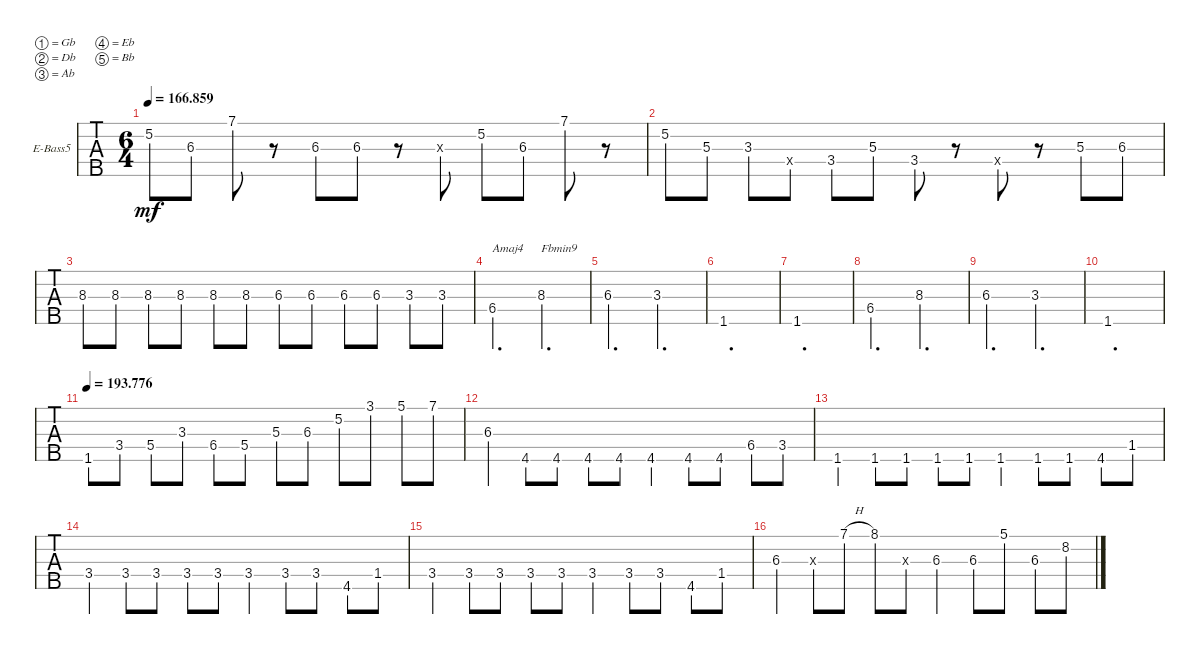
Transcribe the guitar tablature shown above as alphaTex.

\defaultSystemsLayout 4
\bracketExtendMode groupsimilarinstruments
\firstSystemTrackNameOrientation horizontal
\otherSystemsTrackNameOrientation horizontal
\track ("Electric Bass" "E-Bass5") {multiBarRest instrument electricbassfinger}
\staff {tabs}
\tuning (Gb2 Db2 Ab1 Eb1 Bb0)
\ts (6 4)
\tempo
166.859
\accidentals auto
\clef f4
\ottava regular
\simile none
\ks c
5.2.8{dy mf} 6.3.8 7.1.8 r.8 6.3.8 6.3.8 r.8 0.3{x}.8 5.2.8 6.3.8 7.1.8 r.8 |
5.2.8 5.3.8 3.3.8 0.4{x}.8 3.4.8 5.3.8 3.4.8 r.8 0.4{x}.8 r.8 5.3.8 6.3.8 |
8.3.8 8.3.8 8.3.8 8.3.8 8.3.8 8.3.8 6.3.8 6.3.8 6.3.8 6.3.8 3.3.8 3.3.8 |
6.4.2{d txt "Amaj4"} 8.3.2{d txt "Fbmin9"} |
6.3.2{d} 3.3.2{d} |
1.5.1{d} |
1.5.1{d} |
6.4.2{d} 8.3.2{d} |
6.3.2{d} 3.3.2{d} |
1.5.1{d} |
\tempo
193.776 1.5.8 3.4.8 5.4.8 3.3.8 6.4.8 5.4.8 5.3.8 6.3.8 5.2.8 3.1.8 5.1.8 7.1.8 |
6.3.4 4.5{st}.8 4.5{st}.8 4.5{st}.8 4.5{st}.8 4.5.4 4.5{st}.8 4.5{st}.8 6.4.8 3.4.8 |
1.5.4 1.5{st}.8 1.5{st}.8 1.5{st}.8 1.5{st}.8 1.5.4 1.5{st}.8 1.5{st}.8 4.5.8 1.4.8 |
3.4.4 3.4{st}.8 3.4{st}.8 3.4{st}.8 3.4{st}.8 3.4.4 3.4{st}.8 3.4{st}.8 4.5.8 1.4.8 |
3.4.4 3.4{st}.8 3.4{st}.8 3.4{st}.8 3.4{st}.8 3.4.4 3.4{st}.8 3.4{st}.8 4.5.8 1.4.8 |
6.3.4 6.3{x}.8 7.1{h}.8 8.1.8 6.3{x}.8 6.3.4 6.3.8 5.1.8 6.3.8 8.2.8
